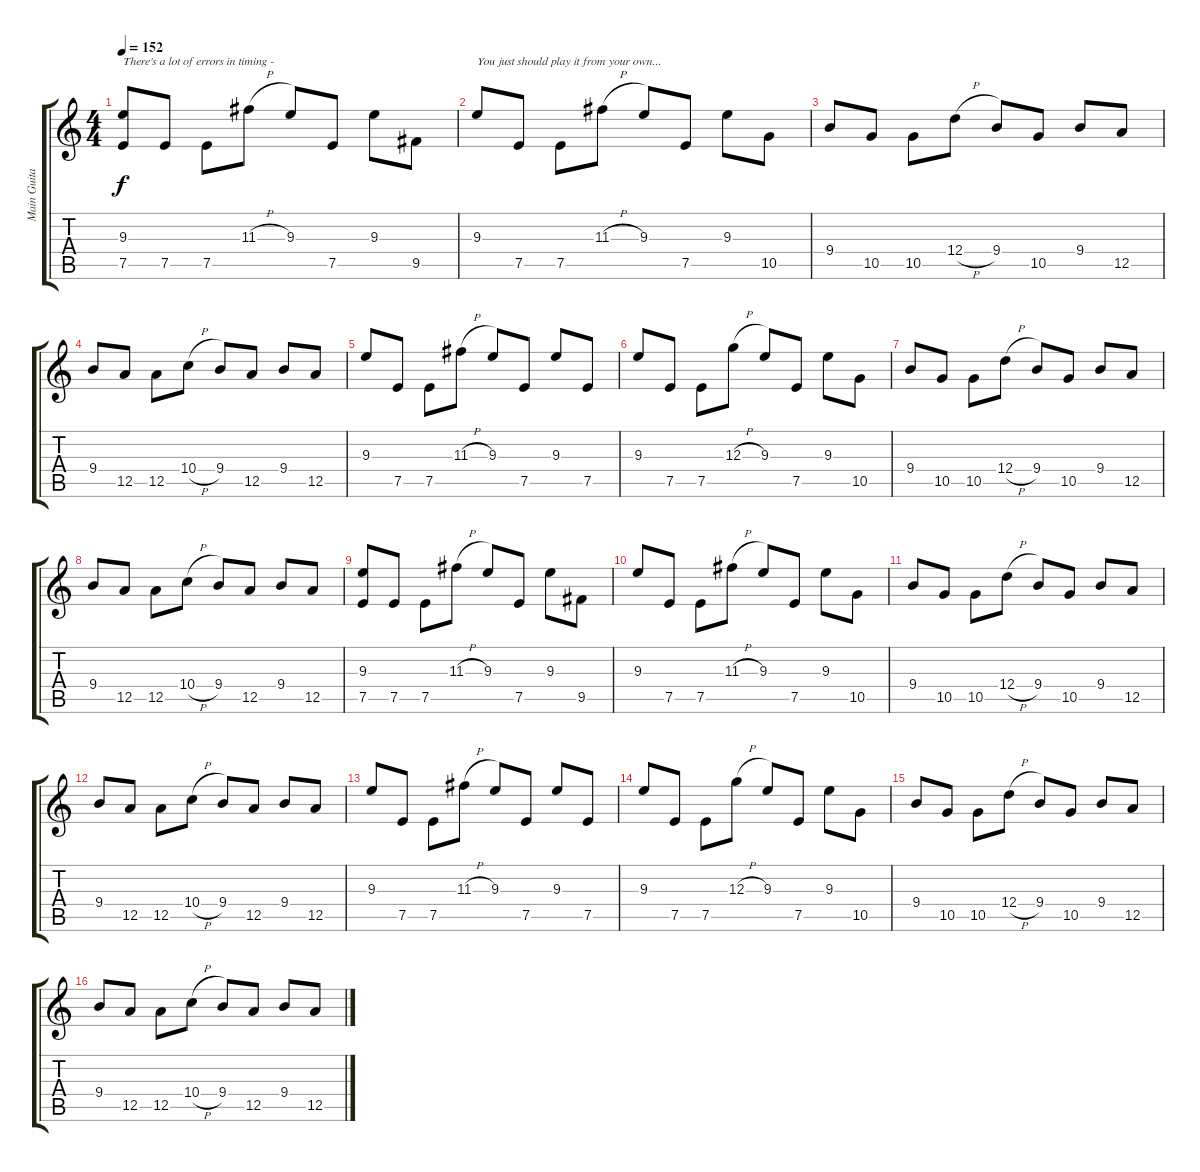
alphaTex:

\track ("Main Guitar" "Main Guita") {instrument overdrivenguitar}
\staff {score tabs}
\tuning (E4 B3 G3 D3 A2 E2) {hide}
\ts (4 4)
\tempo 152
\clef g2
\ks c
(9.3 7.5).8{txt "There's a lot of errors in timing -" dy f instrument overdrivenguitar} 7.5.8 7.5.8 11.3{h}.8 9.3.8 7.5.8 9.3.8 9.5.8 |
9.3.8{txt "You just should play it from your own..."} 7.5.8 7.5.8 11.3{h}.8 9.3.8 7.5.8 9.3.8 10.5.8 |
9.4.8 10.5.8 10.5.8 12.4{h}.8 9.4.8 10.5.8 9.4.8 12.5.8 |
9.4.8 12.5.8 12.5.8 10.4{h}.8 9.4.8 12.5.8 9.4.8 12.5.8 |
9.3.8 7.5.8 7.5.8 11.3{h}.8 9.3.8 7.5.8 9.3.8 7.5.8 |
9.3.8 7.5.8 7.5.8 12.3{h}.8 9.3.8 7.5.8 9.3.8 10.5.8 |
9.4.8 10.5.8 10.5.8 12.4{h}.8 9.4.8 10.5.8 9.4.8 12.5.8 |
9.4.8 12.5.8 12.5.8 10.4{h}.8 9.4.8 12.5.8 9.4.8 12.5.8 |
(9.3 7.5).8 7.5.8 7.5.8 11.3{h}.8 9.3.8 7.5.8 9.3.8 9.5.8 |
9.3.8 7.5.8 7.5.8 11.3{h}.8 9.3.8 7.5.8 9.3.8 10.5.8 |
9.4.8 10.5.8 10.5.8 12.4{h}.8 9.4.8 10.5.8 9.4.8 12.5.8 |
9.4.8 12.5.8 12.5.8 10.4{h}.8 9.4.8 12.5.8 9.4.8 12.5.8 |
9.3.8 7.5.8 7.5.8 11.3{h}.8 9.3.8 7.5.8 9.3.8 7.5.8 |
9.3.8 7.5.8 7.5.8 12.3{h}.8 9.3.8 7.5.8 9.3.8 10.5.8 |
9.4.8 10.5.8 10.5.8 12.4{h}.8 9.4.8 10.5.8 9.4.8 12.5.8 |
9.4.8 12.5.8 12.5.8 10.4{h}.8 9.4.8 12.5.8 9.4.8 12.5.8
